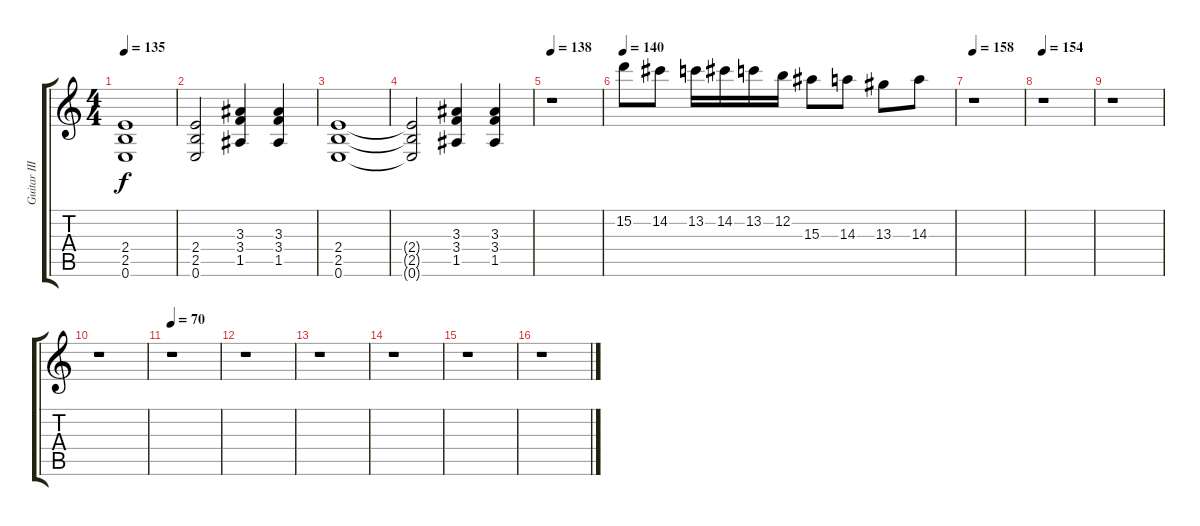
\track ("Guitar III" "Guitar III") {instrument distortionguitar}
\staff {score tabs}
\tuning (E4 B3 G3 D3 A2 E2) {hide}
\ts (4 4)
\tempo 135
\clef g2
\ks c
(2.4 2.5 0.6).1{dy f} |
(2.4 2.5 0.6).2 (3.3 3.4 1.5).4 (3.3 3.4 1.5).4 |
(2.4 2.5 0.6).1 |
(2.4{t} 2.5{t} 0.6{t}).2 (3.3 3.4 1.5).4 (3.3 3.4 1.5).4 |
\tempo 138
r.1 |
\tempo 140
15.2.8 14.2.8 13.2.16 14.2.16 13.2.16 12.2.16 15.3.8 14.3.8 13.3.8 14.3.8 |
\tempo 158
r.1 |
\tempo 154
r.1 |
r.1 |
r.1 |
\tempo 70
r.1 |
r.1 |
r.1 |
r.1 |
r.1 |
r.1
